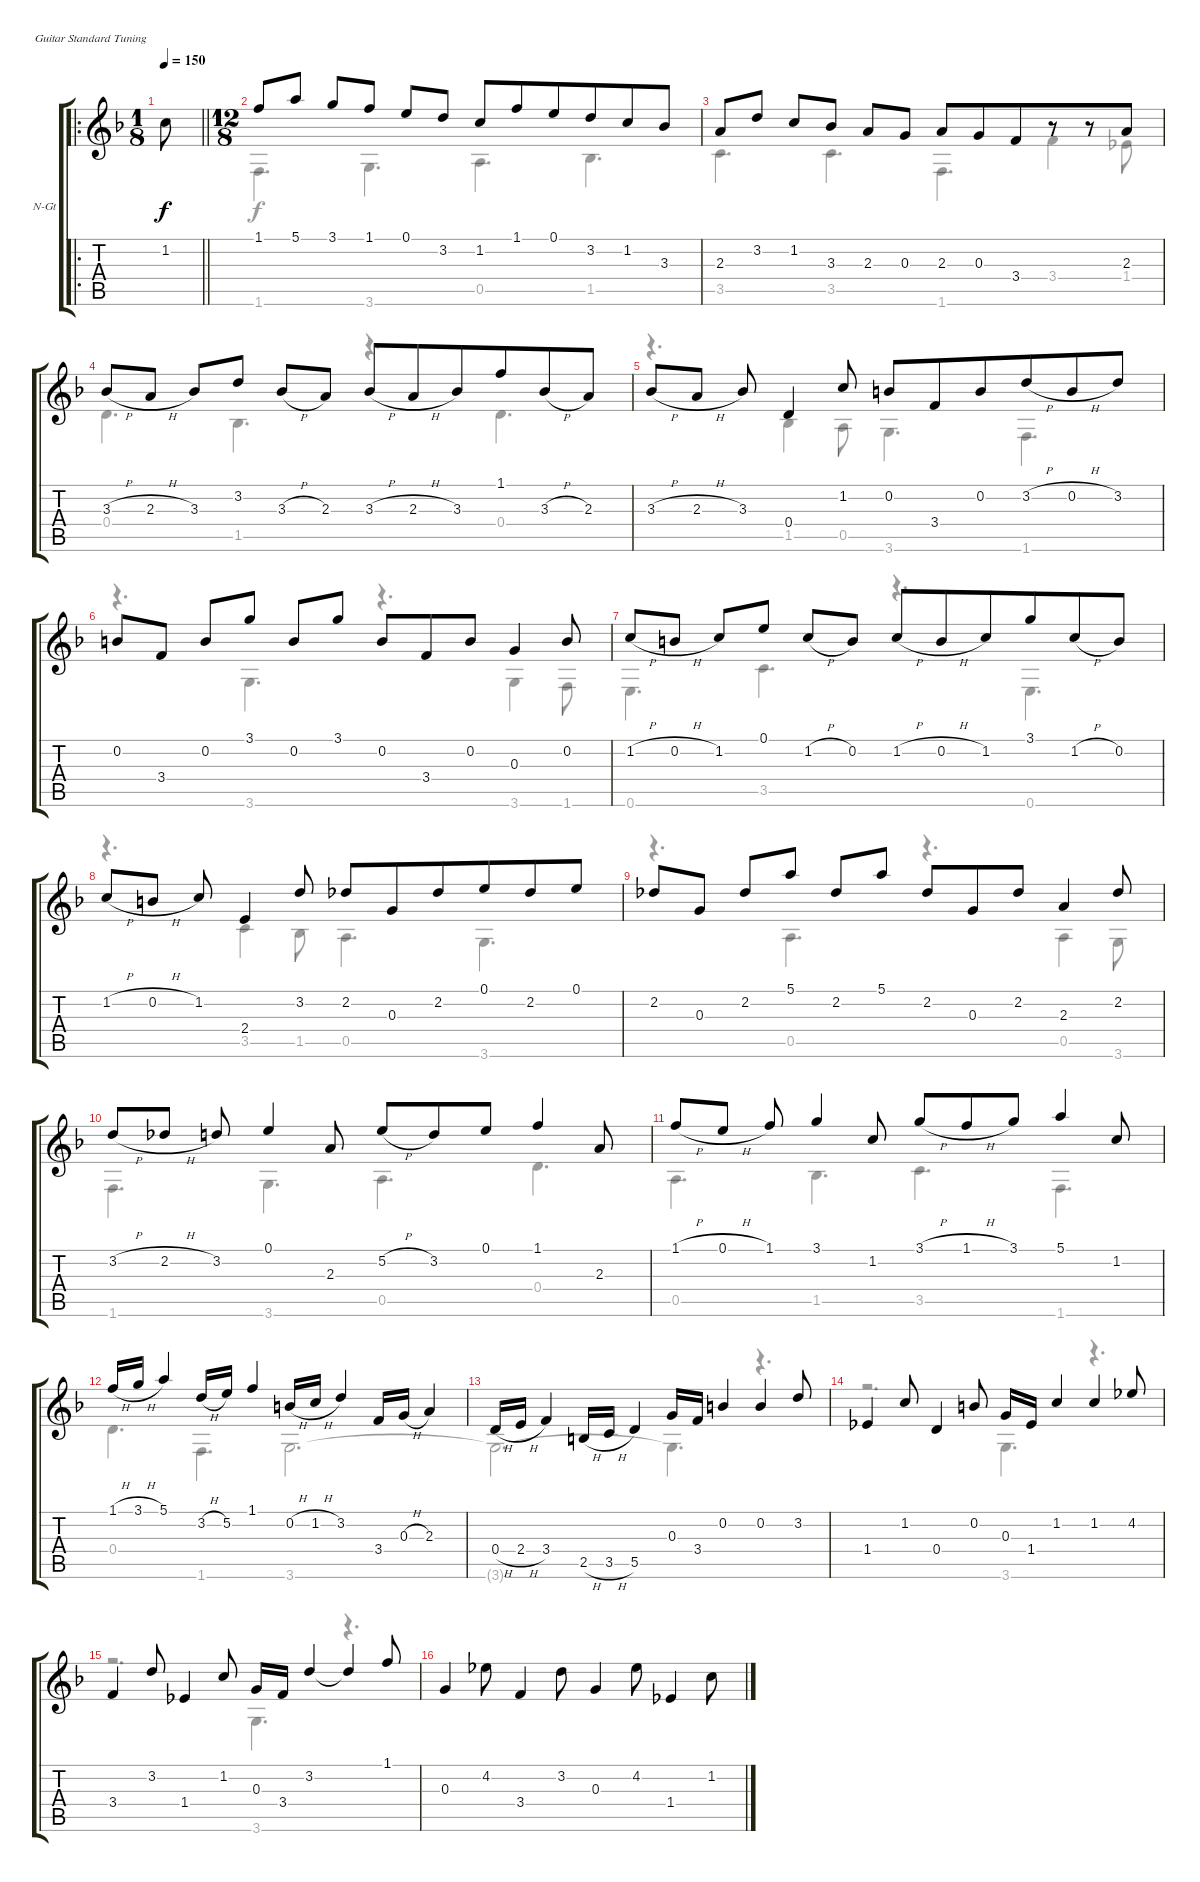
\bracketExtendMode groupsimilarinstruments
\firstSystemTrackNameOrientation horizontal
\otherSystemsTrackNameOrientation horizontal
\track ("Guitar" "N-Gt") {instrument acousticguitarnylon}
\staff {score tabs}
\tuning (E4 B3 G3 D3 A2 E2)
\voice
\ro
\ts (1 8)
\beaming (8 2 2 2 2)
\tempo 150
\clef g2
\barLineRight lightlight
\ks f
1.2.8{dy f instrument acousticguitarnylon} |
\ts (12 8)
\beaming (8 2 2 2 6)
1.1.8 5.1.8 3.1.8 1.1.8 0.1.8 3.2.8 1.2.8 1.1.8 0.1.8 3.2.8 1.2.8 3.3.8 |
2.3.8 3.2.8 1.2.8 3.3.8 2.3.8 0.3.8 2.3.8 0.3.8 3.4.8 r.8 r.8 2.3.8 |
3.3{h}.8 2.3{h}.8 3.3.8 3.2.8 3.3{h}.8 2.3.8 3.3{h}.8 2.3{h}.8 3.3.8 1.1.8 3.3{h}.8 2.3.8 |
3.3{h}.8 2.3{h}.8 3.3.8 0.4.4 1.2.8 0.2.8 3.4.8 0.2.8 3.2{h}.8 0.2{h}.8 3.2.8 |
0.2.8 3.4.8 0.2.8 3.1.8 0.2.8 3.1.8 0.2.8 3.4.8 0.2.8 0.3.4 0.2.8 |
1.2{h}.8 0.2{h}.8 1.2.8 0.1.8 1.2{h}.8 0.2.8 1.2{h}.8 0.2{h}.8 1.2.8 3.1.8 1.2{h}.8 0.2.8 |
1.2{h}.8 0.2{h}.8 1.2.8 2.4.4 3.2.8 2.2.8 0.3.8 2.2.8 0.1.8 2.2.8 0.1.8 |
2.2.8 0.3.8 2.2.8 5.1.8 2.2.8 5.1.8 2.2.8 0.3.8 2.2.8 2.3.4 2.2.8 |
3.2{h}.8 2.2{h}.8 3.2.8 0.1.4 2.3.8 5.2{h}.8 3.2.8 0.1.8 1.1.4 2.3.8 |
1.1{h}.8 0.1{h}.8 1.1.8 3.1.4 1.2.8 3.1{h}.8 1.1{h}.8 3.1.8 5.1.4 1.2.8 |
1.1{h}.16 3.1{h}.16 5.1.4 3.2{h}.16 5.2.16 1.1.4 0.2{h}.16 1.2{h}.16 3.2.4 3.4.16 0.3{h}.16 2.3.4 |
0.4{h}.16 2.4{h}.16 3.4.4 2.5{h}.16 3.5{h}.16 5.5.4 0.3.16 3.4.16 0.2.4 0.2.4 3.2.8 |
1.4.4 1.2.8 0.4.4 0.2.8 0.3.16 1.4.16 1.2.4 1.2.4 4.2.8 |
3.4.4 3.2.8 1.4.4 1.2.8 0.3.16 3.4.16 3.2.4 3.2{t}.4 1.1.8 |
0.3.4 4.2.8 3.4.4 3.2.8 0.3.4 4.2.8 1.4.4 1.2.8
\voice
\clef g2
\ottava regular
\simile none
\barLineRight lightlight
\ks f
|
1.6.4{d} 3.6.4{d} 0.5.4{d} 1.5.4{d} |
3.5.4{d} 3.5.4{d} 1.6.4{d} 3.4.4 1.4.8 |
0.4.4{d} 1.5.4{d} r.4{d} 0.4.4{d} |
r.4{d} 1.5.4 0.5.8 3.6.4{d} 1.6.4{d} |
r.4{d} 3.6.4{d} r.4{d} 3.6.4 1.6.8 |
0.6.4{d} 3.5.4{d} r.4{d} 0.6.4{d} |
r.4{d} 3.5.4 1.5.8 0.5.4{d} 3.6.4{d} |
r.4{d} 0.5.4{d} r.4{d} 0.5.4 3.6.8 |
1.6.4{d} 3.6.4{d} 0.5.4{d} 0.4.4{d} |
0.5.4{d} 1.5.4{d} 3.5.4{d} 1.6.4{d} |
0.4.4{d} 1.6.4{d} 3.6.2{d} |
3.6{t}.2{d} 3.6{t}.4{d} r.4{d} |
r.2{d} 3.6.4{d} r.4{d} |
r.2{d} 3.6.4{d} r.4{d} |
